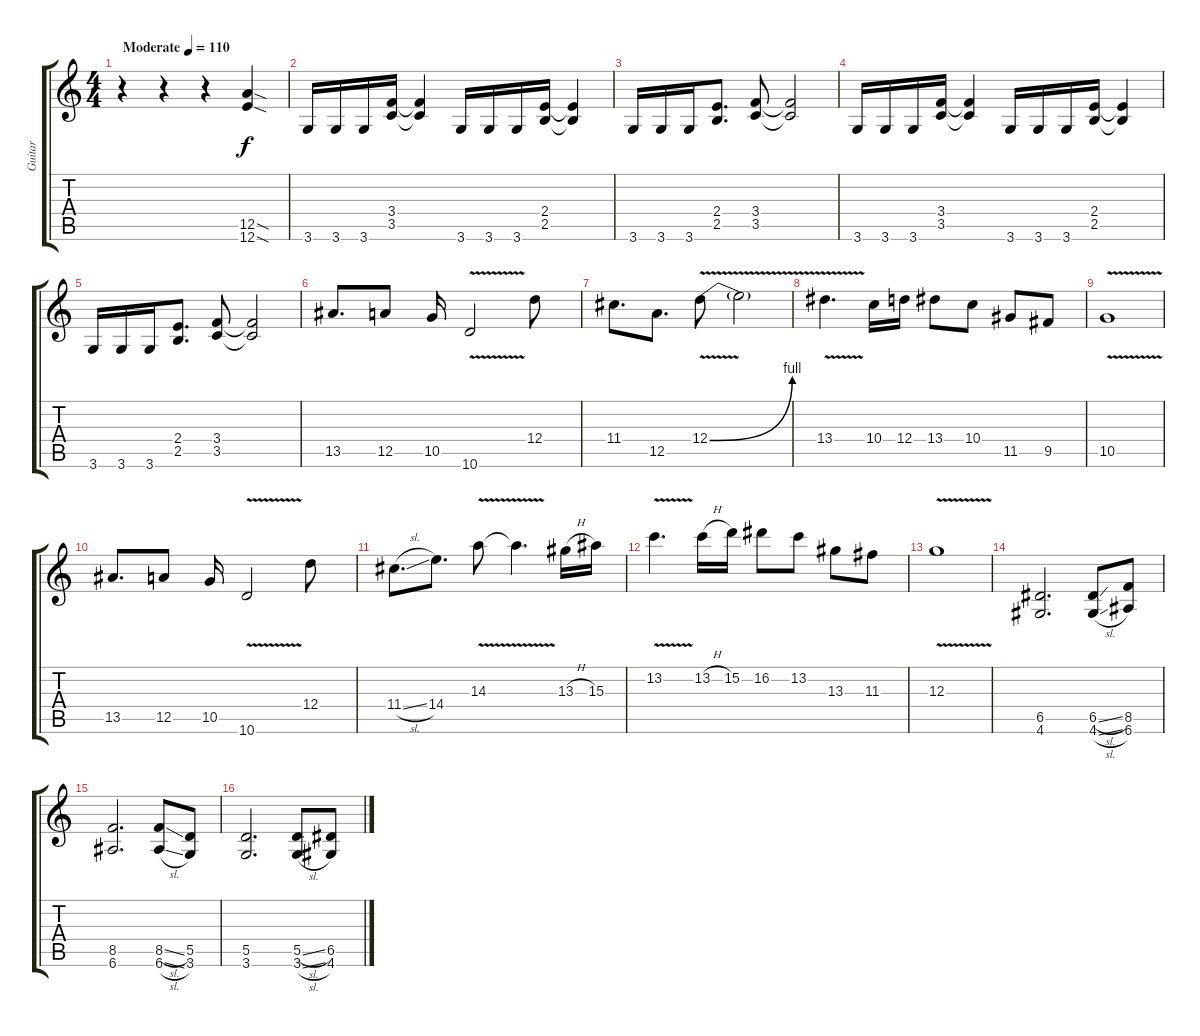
\track ("Guitar" "Guitar") {instrument distortionguitar}
\staff {score tabs}
\tuning (E4 B3 G3 D3 A2 E2) {hide}
\ts (4 4)
\tempo (110 "Moderate")
\clef g2
\ks c
r.4{dy f instrument distortionguitar} r.4 r.4 (12.5{sod} 12.6{sod}).4 |
3.6.16 3.6.16 3.6.16 (3.4 3.5).16 (3.4{t} 3.5{t}).4 3.6.16 3.6.16 3.6.16 (2.4 2.5).16 (2.4{t} 2.5{t}).4 |
3.6.16 3.6.16 3.6.16 (2.4 2.5).8{d} (3.4 3.5).8 (3.4{t} 3.5{t}).2 |
3.6.16 3.6.16 3.6.16 (3.4 3.5).16 (3.4{t} 3.5{t}).4 3.6.16 3.6.16 3.6.16 (2.4 2.5).16 (2.4{t} 2.5{t}).4 |
3.6.16 3.6.16 3.6.16 (2.4 2.5).8{d} (3.4 3.5).8 (3.4{t} 3.5{t}).2 |
13.5.8{d} 12.5.8 10.5.16 10.6{v}.2 12.4.8 |
11.4.8{d} 12.5.8{d} 12.4{be (bend 0 0 60 4) v}.8 12.4{t}.2 |
13.4{v}.4{d} 10.4.16 12.4.16 13.4.8 10.4.8 11.5.8 9.5.8 |
10.5{v}.1 |
13.5.8{d} 12.5.8 10.5.16 10.6{v}.2 12.4.8 |
11.4{sl}.8{d} 14.4.8{d} 14.3{v}.8 14.3{t}.4{d} 13.3{h}.16 15.3.16 |
13.2{v}.4{d} 13.2{h}.16 15.2.16 16.2.8 13.2.8 13.3.8 11.3.8 |
12.3{v}.1 |
(6.5 4.6).2{d} (6.5{sl} 4.6{sl}).8 (8.5 6.6).8 |
(8.5 6.6).2{d} (8.5{sl} 6.6{sl}).8 (5.5 3.6).8 |
(5.5 3.6).2{d} (5.5{sl} 3.6{sl}).8 (6.5 4.6).8
